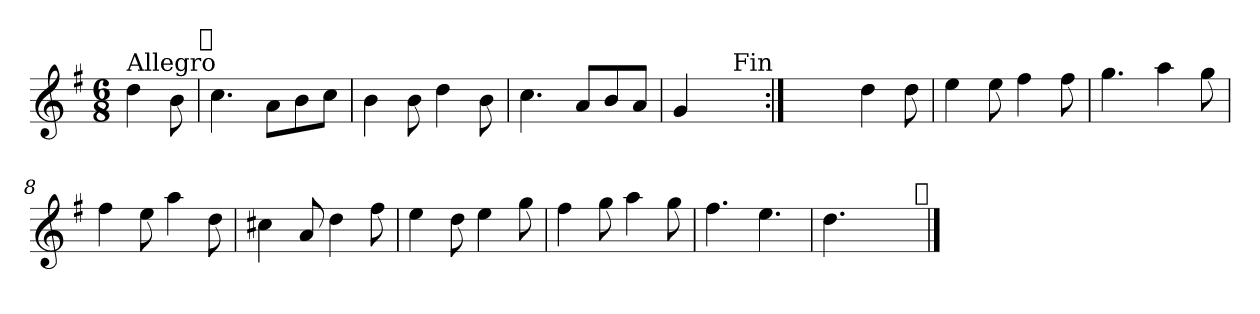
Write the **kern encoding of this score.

**kern
*part1
*staff1
*clefG2
*k[f#]
*G:
*M6/8
=
!LO:TX:a:t=Allegro
4dd\
8b\
!LO:TX:a:t=𝄋
=1
4.cc\
8a\L
8b\
8cc\J
=2
4b\
8b\
4dd\
8b\
=3
4.cc\
8a/L
8b/
8a/J
=4
4g/
4.ryy
!LO:TX:a:rj:t=Fin
=5:|!
4ryy
8ryy
4dd\
8dd\
!!LO:LB:g=z
=6
4ee\
8ee\
4ff#\
8ff#\
=7
4.gg\
4aa\
8gg\
=8
4ff#\
8ee\
4aa\
8dd\
=9
4cc#X\
8a/
4dd\
8ff#\
=10
4ee\
8dd\
4ee\
8gg\
=11
4ff#\
8gg\
4aa\
8gg\
=12
4.ff#\
4.ee\
!!LO:LB:g=z
=13
4.dd\
4.ryy
!LO:TX:a:t=𝄋
==
*-
